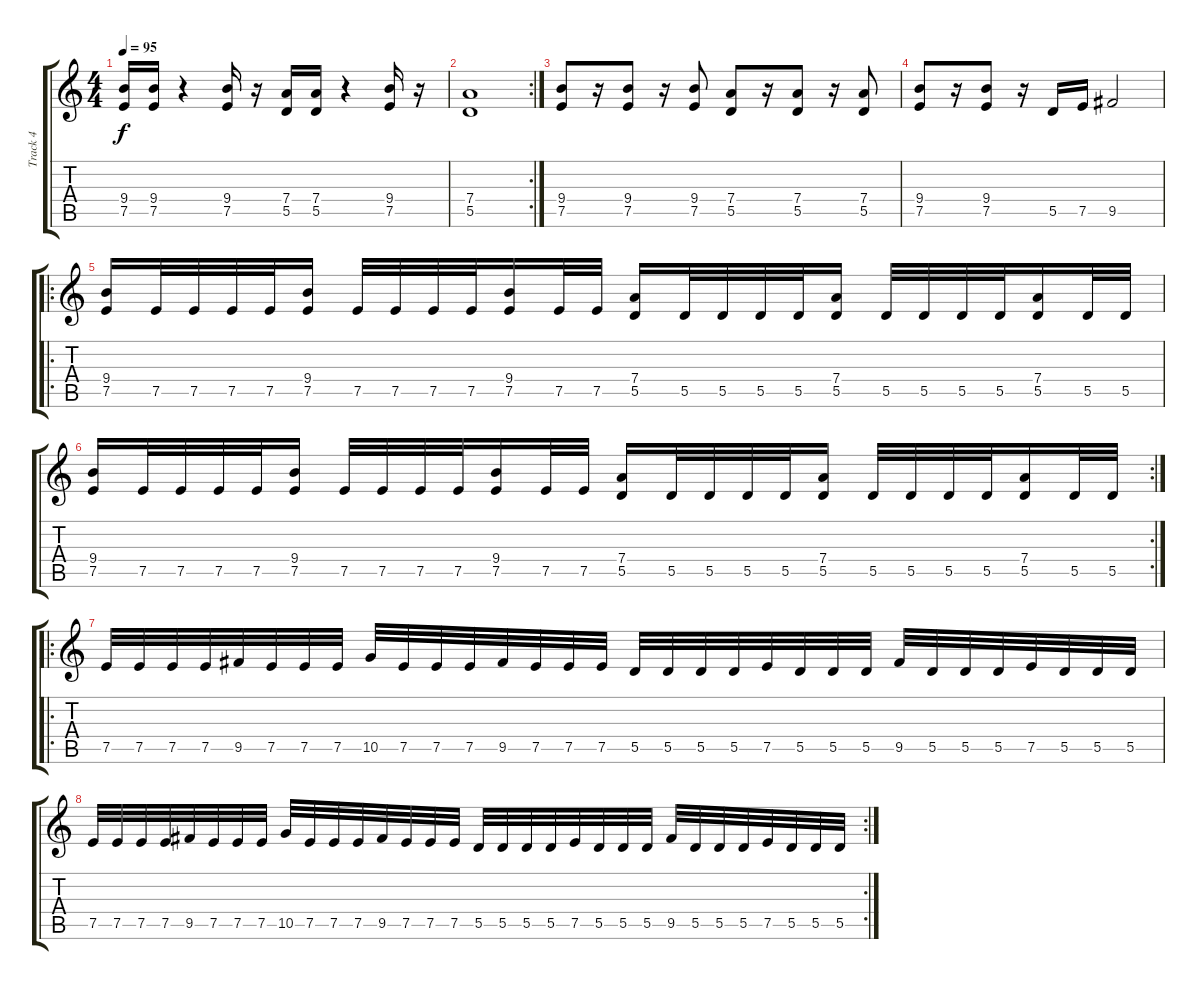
\track ("Track 4" "Track 4") {instrument distortionguitar}
\staff {score tabs}
\tuning (E4 B3 G3 D3 A2 E2) {hide}
\ts (4 4)
\tempo 95
\clef g2
\ks c
(9.4 7.5).16{dy f} (9.4 7.5).16 r.4 (9.4 7.5).16 r.16 (7.4 5.5).16 (7.4 5.5).16 r.4 (9.4 7.5).16 r.16 |
\rc 2
(7.4 5.5).1 |
(9.4 7.5).8 r.16 (9.4 7.5).8 r.16 (9.4 7.5).8 (7.4 5.5).8 r.16 (7.4 5.5).8 r.16 (7.4 5.5).8 |
(9.4 7.5).8 r.16 (9.4 7.5).8 r.16 5.5.16 7.5.16 9.5.2 |
\ro
(9.4 7.5).16 7.5.32 7.5.32 7.5.32 7.5.32 (9.4 7.5).16 7.5.32 7.5.32 7.5.32 7.5.32 (9.4 7.5).16 7.5.32 7.5.32 (7.4 5.5).16 5.5.32 5.5.32 5.5.32 5.5.32 (7.4 5.5).16 5.5.32 5.5.32 5.5.32 5.5.32 (7.4 5.5).16 5.5.32 5.5.32 |
\rc 2
(9.4 7.5).16 7.5.32 7.5.32 7.5.32 7.5.32 (9.4 7.5).16 7.5.32 7.5.32 7.5.32 7.5.32 (9.4 7.5).16 7.5.32 7.5.32 (7.4 5.5).16 5.5.32 5.5.32 5.5.32 5.5.32 (7.4 5.5).16 5.5.32 5.5.32 5.5.32 5.5.32 (7.4 5.5).16 5.5.32 5.5.32 |
\ro
7.5.32 7.5.32 7.5.32 7.5.32 9.5.32 7.5.32 7.5.32 7.5.32 10.5.32 7.5.32 7.5.32 7.5.32 9.5.32 7.5.32 7.5.32 7.5.32 5.5.32 5.5.32 5.5.32 5.5.32 7.5.32 5.5.32 5.5.32 5.5.32 9.5.32 5.5.32 5.5.32 5.5.32 7.5.32 5.5.32 5.5.32 5.5.32 |
\rc 2
7.5.32 7.5.32 7.5.32 7.5.32 9.5.32 7.5.32 7.5.32 7.5.32 10.5.32 7.5.32 7.5.32 7.5.32 9.5.32 7.5.32 7.5.32 7.5.32 5.5.32 5.5.32 5.5.32 5.5.32 7.5.32 5.5.32 5.5.32 5.5.32 9.5.32 5.5.32 5.5.32 5.5.32 7.5.32 5.5.32 5.5.32 5.5.32
